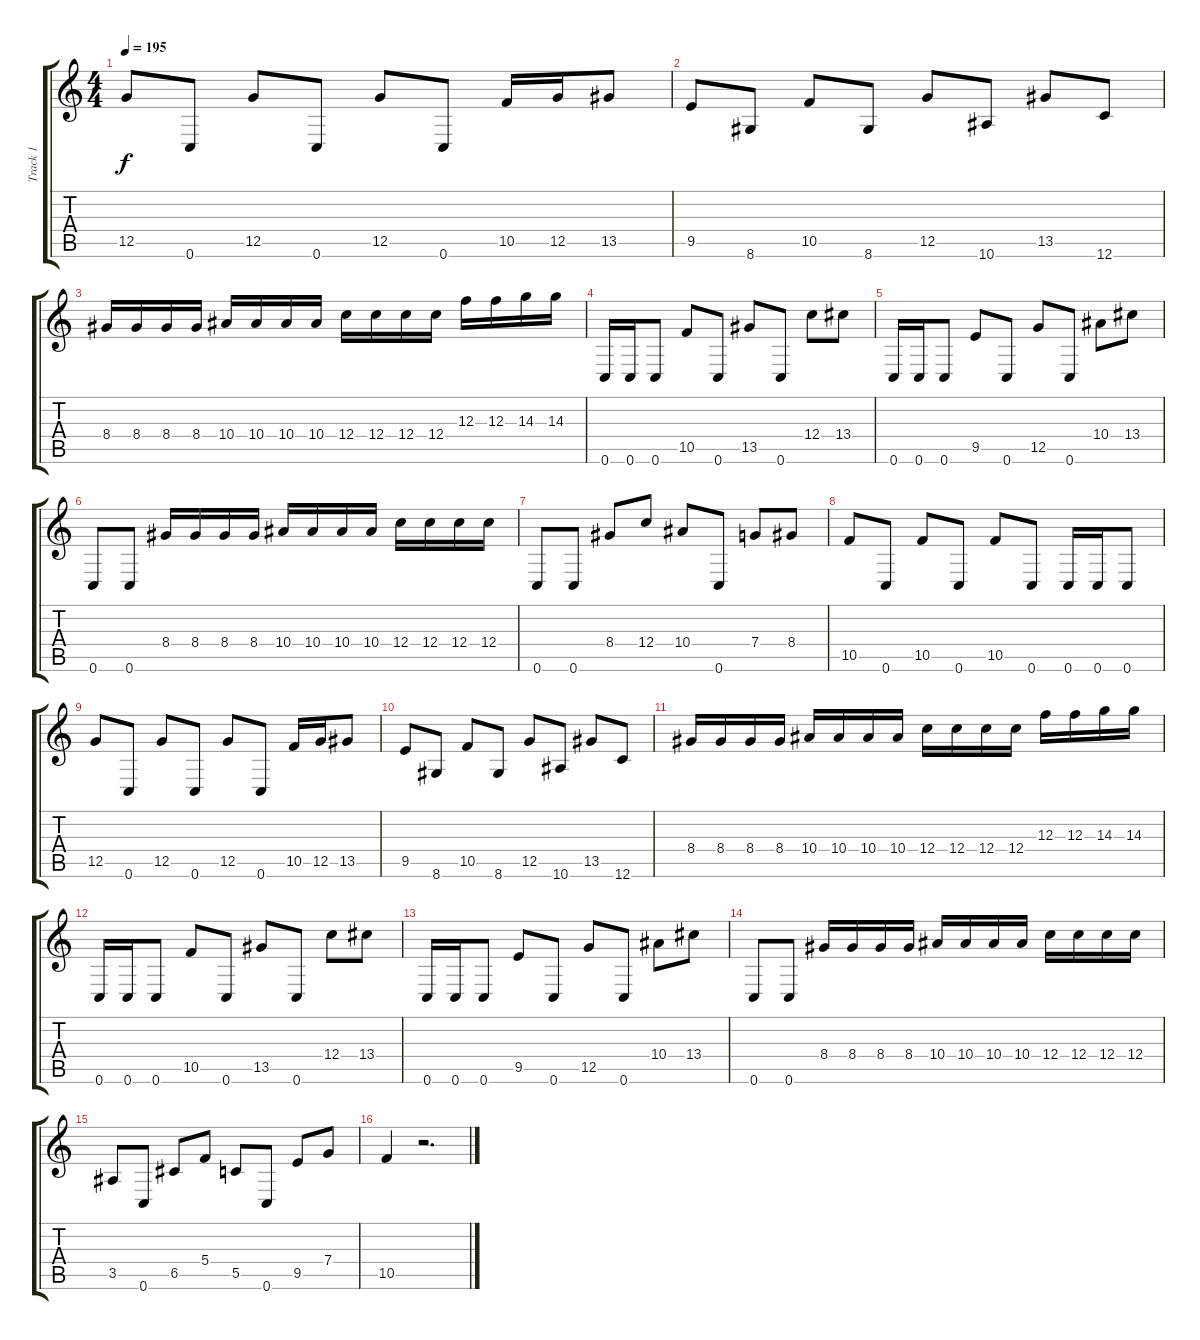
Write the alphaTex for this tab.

\track ("Track 1" "Track 1") {instrument distortionguitar}
\staff {score tabs}
\tuning (D4 A3 F3 C3 G2 C2) {hide}
\ts (4 4)
\tempo 195
\clef g2
\ks c
12.5.8{dy f} 0.6.8 12.5.8 0.6.8 12.5.8 0.6.8 10.5.16 12.5.16 13.5.8 |
9.5.8 8.6.8 10.5.8 8.6.8 12.5.8 10.6.8 13.5.8 12.6.8 |
8.4.16 8.4.16 8.4.16 8.4.16 10.4.16 10.4.16 10.4.16 10.4.16 12.4.16 12.4.16 12.4.16 12.4.16 12.3.16 12.3.16 14.3.16 14.3.16 |
0.6.16 0.6.16 0.6.8 10.5.8 0.6.8 13.5.8 0.6.8 12.4.8 13.4.8 |
0.6.16 0.6.16 0.6.8 9.5.8 0.6.8 12.5.8 0.6.8 10.4.8 13.4.8 |
0.6.8 0.6.8 8.4.16 8.4.16 8.4.16 8.4.16 10.4.16 10.4.16 10.4.16 10.4.16 12.4.16 12.4.16 12.4.16 12.4.16 |
0.6.8 0.6.8 8.4.8 12.4.8 10.4.8 0.6.8 7.4.8 8.4.8 |
10.5.8 0.6.8 10.5.8 0.6.8 10.5.8 0.6.8 0.6.16 0.6.16 0.6.8 |
12.5.8 0.6.8 12.5.8 0.6.8 12.5.8 0.6.8 10.5.16 12.5.16 13.5.8 |
9.5.8 8.6.8 10.5.8 8.6.8 12.5.8 10.6.8 13.5.8 12.6.8 |
8.4.16 8.4.16 8.4.16 8.4.16 10.4.16 10.4.16 10.4.16 10.4.16 12.4.16 12.4.16 12.4.16 12.4.16 12.3.16 12.3.16 14.3.16 14.3.16 |
0.6.16 0.6.16 0.6.8 10.5.8 0.6.8 13.5.8 0.6.8 12.4.8 13.4.8 |
0.6.16 0.6.16 0.6.8 9.5.8 0.6.8 12.5.8 0.6.8 10.4.8 13.4.8 |
0.6.8 0.6.8 8.4.16 8.4.16 8.4.16 8.4.16 10.4.16 10.4.16 10.4.16 10.4.16 12.4.16 12.4.16 12.4.16 12.4.16 |
3.5.8 0.6.8 6.5.8 5.4.8 5.5.8 0.6.8 9.5.8 7.4.8 |
10.5.4 r.2{d}
